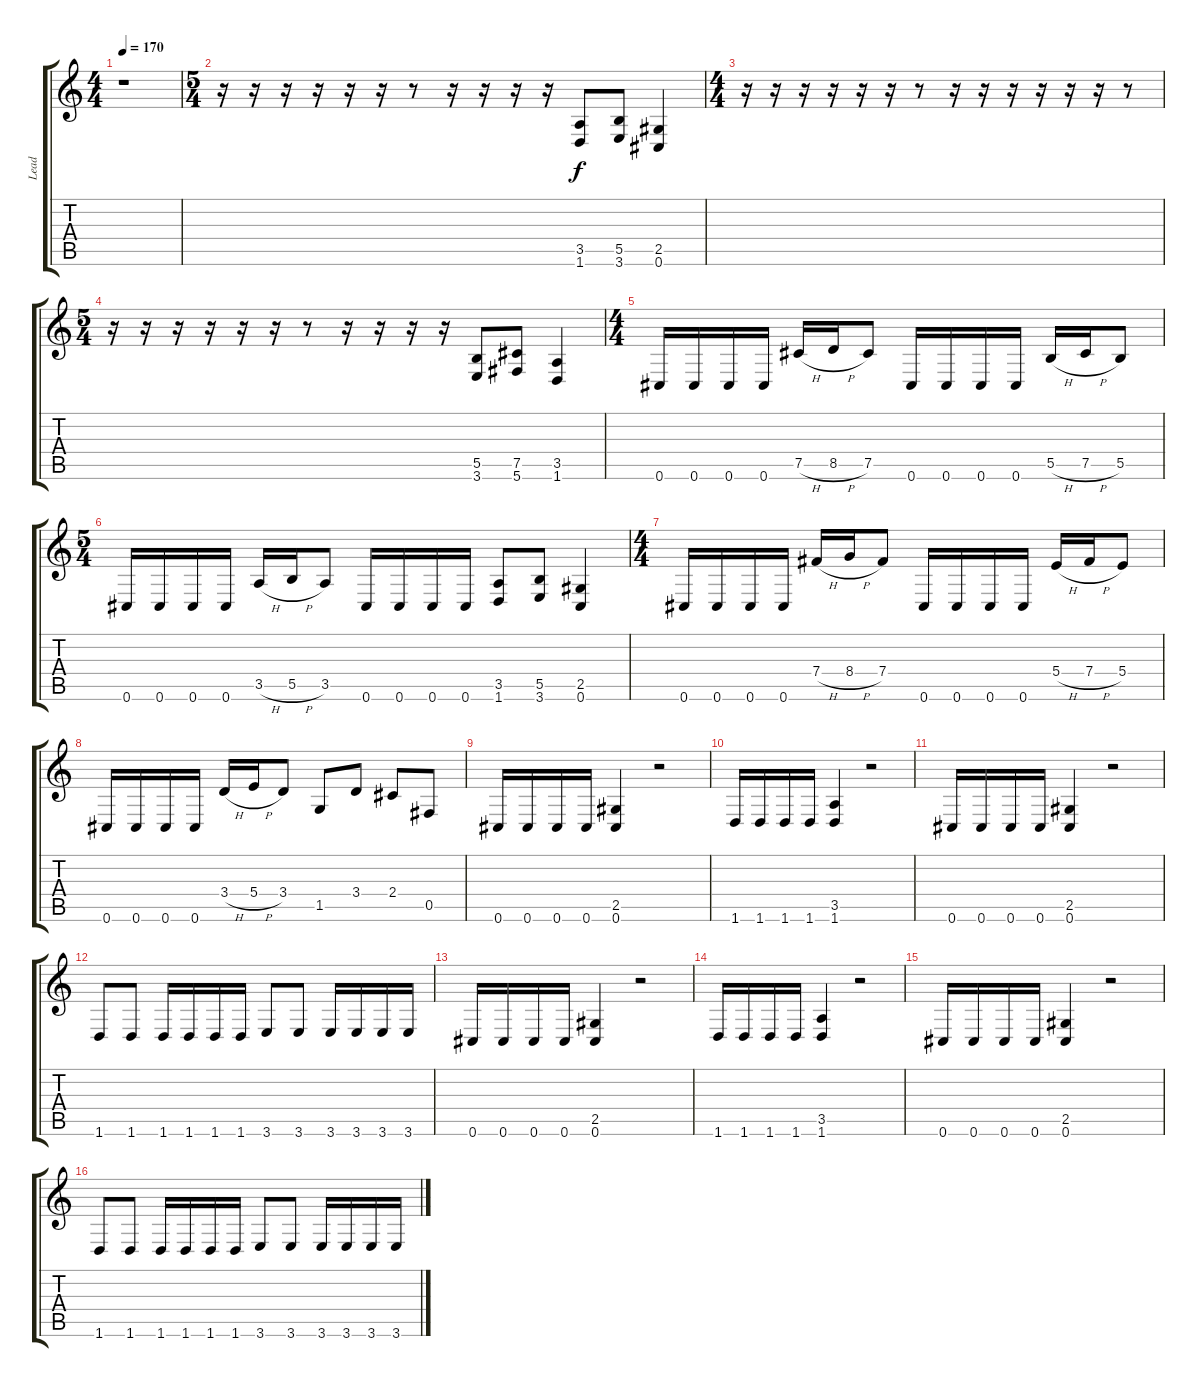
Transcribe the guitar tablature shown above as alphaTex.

\track ("Lead" "Lead") {instrument distortionguitar}
\staff {score tabs}
\tuning (Db4 Ab3 E3 B2 Gb2 Db2) {hide}
\ts (4 4)
\tempo 170
\clef g2
\ks c
r.1{dy f instrument distortionguitar} |
\ts (5 4)
r.16 r.16 r.16 r.16 r.16 r.16 r.8 r.16 r.16 r.16 r.16 (3.5 1.6).8 (5.5 3.6).8 (2.5 0.6).4 |
\ts (4 4)
r.16 r.16 r.16 r.16 r.16 r.16 r.8 r.16 r.16 r.16 r.16 r.16 r.16 r.8 |
\ts (5 4)
r.16 r.16 r.16 r.16 r.16 r.16 r.8 r.16 r.16 r.16 r.16 (5.5 3.6).8 (7.5 5.6).8 (3.5 1.6).4 |
\ts (4 4)
0.6.16 0.6.16 0.6.16 0.6.16 7.5{h}.16 8.5{h}.16 7.5.8 0.6.16 0.6.16 0.6.16 0.6.16 5.5{h}.16 7.5{h}.16 5.5.8 |
\ts (5 4)
0.6.16 0.6.16 0.6.16 0.6.16 3.5{h}.16 5.5{h}.16 3.5.8 0.6.16 0.6.16 0.6.16 0.6.16 (3.5 1.6).8 (5.5 3.6).8 (2.5 0.6).4 |
\ts (4 4)
0.6.16 0.6.16 0.6.16 0.6.16 7.4{h}.16 8.4{h}.16 7.4.8 0.6.16 0.6.16 0.6.16 0.6.16 5.4{h}.16 7.4{h}.16 5.4.8 |
0.6.16 0.6.16 0.6.16 0.6.16 3.4{h}.16 5.4{h}.16 3.4.8 1.5.8 3.4.8 2.4.8 0.5.8 |
0.6.16 0.6.16 0.6.16 0.6.16 (2.5 0.6).4 r.2 |
1.6.16 1.6.16 1.6.16 1.6.16 (3.5 1.6).4 r.2 |
0.6.16 0.6.16 0.6.16 0.6.16 (2.5 0.6).4 r.2 |
1.6.8 1.6.8 1.6.16 1.6.16 1.6.16 1.6.16 3.6.8 3.6.8 3.6.16 3.6.16 3.6.16 3.6.16 |
0.6.16 0.6.16 0.6.16 0.6.16 (2.5 0.6).4 r.2 |
1.6.16 1.6.16 1.6.16 1.6.16 (3.5 1.6).4 r.2 |
0.6.16 0.6.16 0.6.16 0.6.16 (2.5 0.6).4 r.2 |
1.6.8 1.6.8 1.6.16 1.6.16 1.6.16 1.6.16 3.6.8 3.6.8 3.6.16 3.6.16 3.6.16 3.6.16
